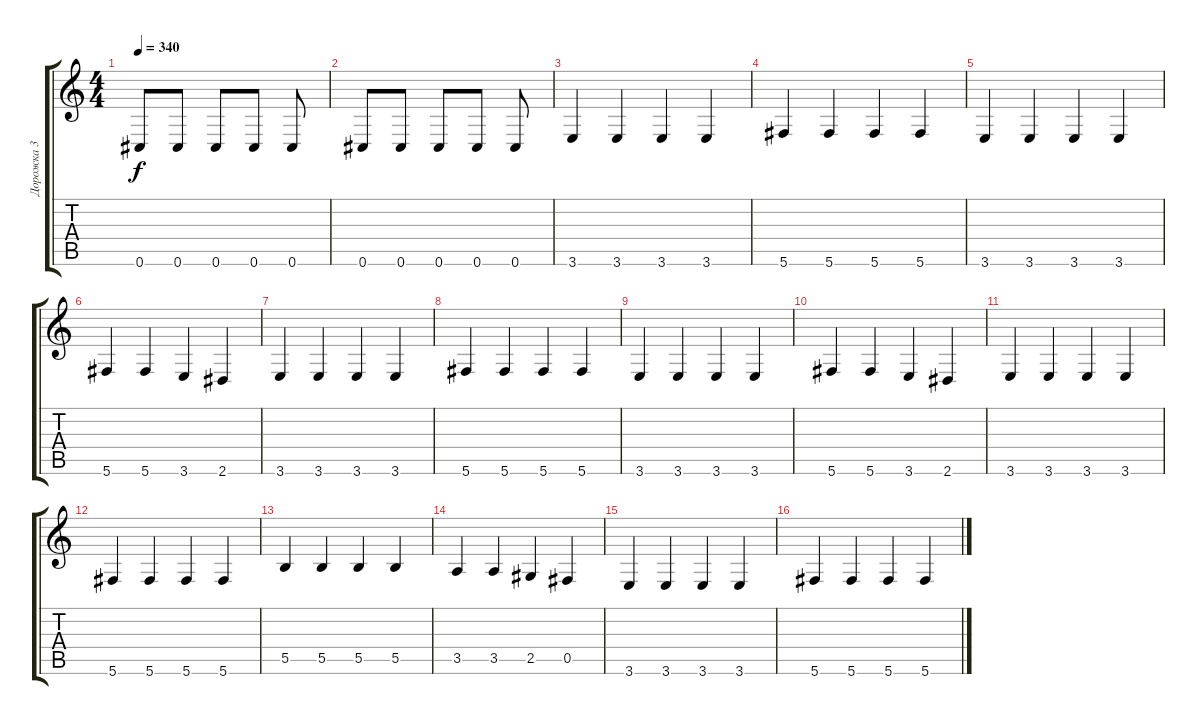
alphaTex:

\track ("Дорожка 3" "Дорожка 3") {instrument electricbassfinger}
\staff {score tabs}
\tuning (Db4 Ab3 E3 B2 Gb2 Db2) {hide}
\ts (4 4)
\tempo 340
\clef g2
\ks c
0.6.8{dy f} 0.6.8 0.6.8 0.6.8 0.6.8 |
0.6.8 0.6.8 0.6.8 0.6.8 0.6.8 |
3.6.4 3.6.4 3.6.4 3.6.4 |
5.6.4 5.6.4 5.6.4 5.6.4 |
3.6.4 3.6.4 3.6.4 3.6.4 |
5.6.4 5.6.4 3.6.4 2.6.4 |
3.6.4 3.6.4 3.6.4 3.6.4 |
5.6.4 5.6.4 5.6.4 5.6.4 |
3.6.4 3.6.4 3.6.4 3.6.4 |
5.6.4 5.6.4 3.6.4 2.6.4 |
3.6.4 3.6.4 3.6.4 3.6.4 |
5.6.4 5.6.4 5.6.4 5.6.4 |
5.5.4 5.5.4 5.5.4 5.5.4 |
3.5.4 3.5.4 2.5.4 0.5.4 |
3.6.4 3.6.4 3.6.4 3.6.4 |
5.6.4 5.6.4 5.6.4 5.6.4
